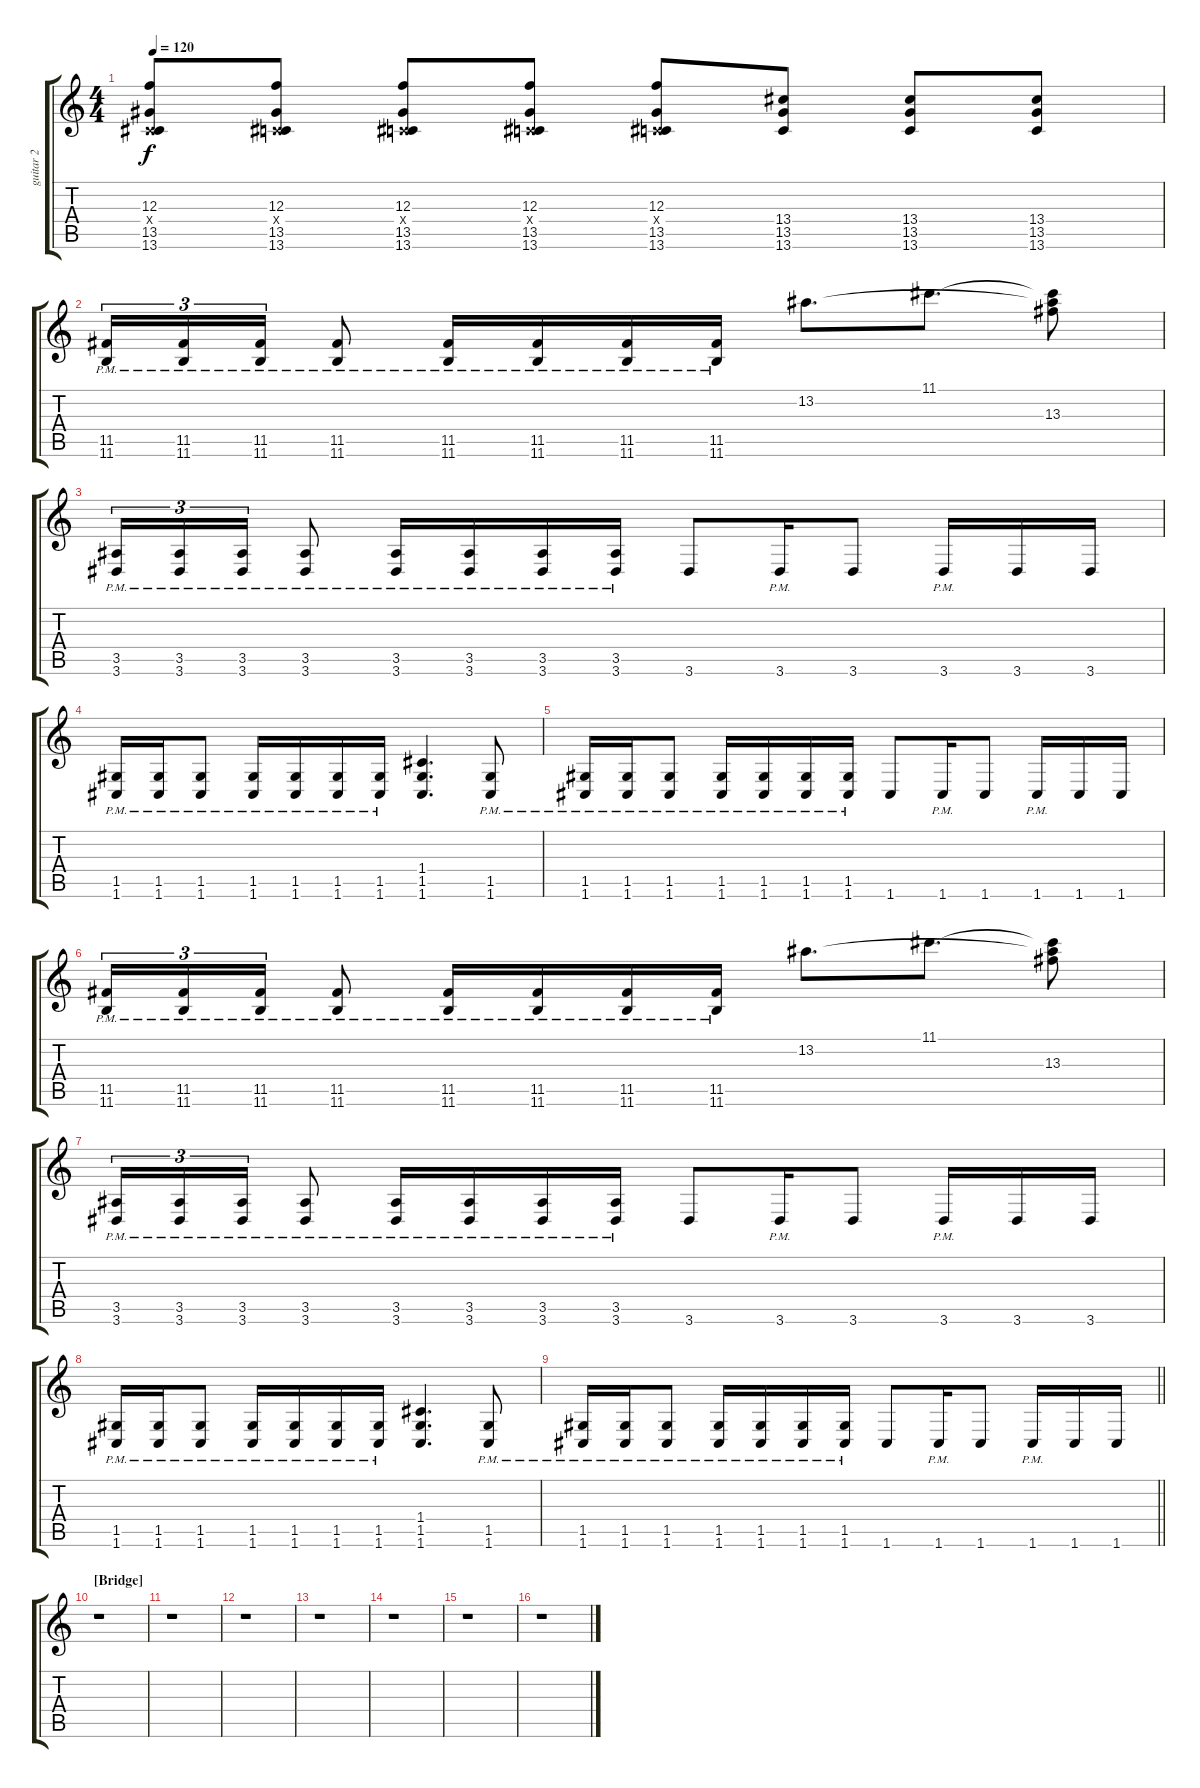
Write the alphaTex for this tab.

\track ("guitar 2" "guitar 2") {instrument distortionguitar}
\staff {score tabs}
\tuning (D4 A3 F3 C3 G2 C2) {hide}
\ts (4 4)
\tempo 120
\clef g2
\ks c
(12.3 0.4{x} 13.5 13.6).8{dy f} (12.3 0.4{x} 13.5 13.6).8 (12.3 0.4{x} 13.5 13.6).8 (12.3 0.4{x} 13.5 13.6).8 (12.3 0.4{x} 13.5 13.6).8 (13.4 13.5 13.6).8 (13.4 13.5 13.6).8 (13.4 13.5 13.6).8 |
(11.5{pm} 11.6{pm}).16{tu (3 2)} (11.5{pm} 11.6{pm}).16{tu (3 2)} (11.5{pm} 11.6{pm}).16{tu (3 2)} (11.5{pm} 11.6{pm}).8 (11.5{pm} 11.6{pm}).16 (11.5{pm} 11.6{pm}).16 (11.5{pm} 11.6{pm}).16 (11.5{pm} 11.6{pm}).16 13.2.8{d} 11.1.8{d} (11.1{t} 13.2{t} 13.3).8 |
(3.5{pm} 3.6{pm}).16{tu (3 2)} (3.5{pm} 3.6{pm}).16{tu (3 2)} (3.5{pm} 3.6{pm}).16{tu (3 2)} (3.5{pm} 3.6{pm}).8 (3.5{pm} 3.6{pm}).16 (3.5{pm} 3.6{pm}).16 (3.5{pm} 3.6{pm}).16 (3.5{pm} 3.6{pm}).16 3.6.8 3.6{pm}.16 3.6.8 3.6{pm}.16 3.6.16 3.6.16 |
(1.5{pm} 1.6{pm}).16 (1.5{pm} 1.6{pm}).16 (1.5{pm} 1.6{pm}).8 (1.5{pm} 1.6{pm}).16 (1.5{pm} 1.6{pm}).16 (1.5{pm} 1.6{pm}).16 (1.5{pm} 1.6{pm}).16 (1.4 1.5 1.6).4{d} (1.5{pm} 1.6{pm}).8 |
(1.5{pm} 1.6{pm}).16 (1.5{pm} 1.6{pm}).16 (1.5{pm} 1.6{pm}).8 (1.5{pm} 1.6{pm}).16 (1.5{pm} 1.6{pm}).16 (1.5{pm} 1.6{pm}).16 (1.5{pm} 1.6{pm}).16 1.6.8 1.6{pm}.16 1.6.8 1.6{pm}.16 1.6.16 1.6.16 |
(11.5{pm} 11.6{pm}).16{tu (3 2)} (11.5{pm} 11.6{pm}).16{tu (3 2)} (11.5{pm} 11.6{pm}).16{tu (3 2)} (11.5{pm} 11.6{pm}).8 (11.5{pm} 11.6{pm}).16 (11.5{pm} 11.6{pm}).16 (11.5{pm} 11.6{pm}).16 (11.5{pm} 11.6{pm}).16 13.2.8{d} 11.1.8{d} (11.1{t} 13.2{t} 13.3).8 |
(3.5{pm} 3.6{pm}).16{tu (3 2)} (3.5{pm} 3.6{pm}).16{tu (3 2)} (3.5{pm} 3.6{pm}).16{tu (3 2)} (3.5{pm} 3.6{pm}).8 (3.5{pm} 3.6{pm}).16 (3.5{pm} 3.6{pm}).16 (3.5{pm} 3.6{pm}).16 (3.5{pm} 3.6{pm}).16 3.6.8 3.6{pm}.16 3.6.8 3.6{pm}.16 3.6.16 3.6.16 |
(1.5{pm} 1.6{pm}).16 (1.5{pm} 1.6{pm}).16 (1.5{pm} 1.6{pm}).8 (1.5{pm} 1.6{pm}).16 (1.5{pm} 1.6{pm}).16 (1.5{pm} 1.6{pm}).16 (1.5{pm} 1.6{pm}).16 (1.4 1.5 1.6).4{d} (1.5{pm} 1.6{pm}).8 |
\barLineRight lightlight
(1.5{pm} 1.6{pm}).16 (1.5{pm} 1.6{pm}).16 (1.5{pm} 1.6{pm}).8 (1.5{pm} 1.6{pm}).16 (1.5{pm} 1.6{pm}).16 (1.5{pm} 1.6{pm}).16 (1.5{pm} 1.6{pm}).16 1.6.8 1.6{pm}.16 1.6.8 1.6{pm}.16 1.6.16 1.6.16 |
\section ("" "[Bridge]")
r.1 |
r.1 |
r.1 |
r.1 |
r.1 |
r.1 |
r.1
